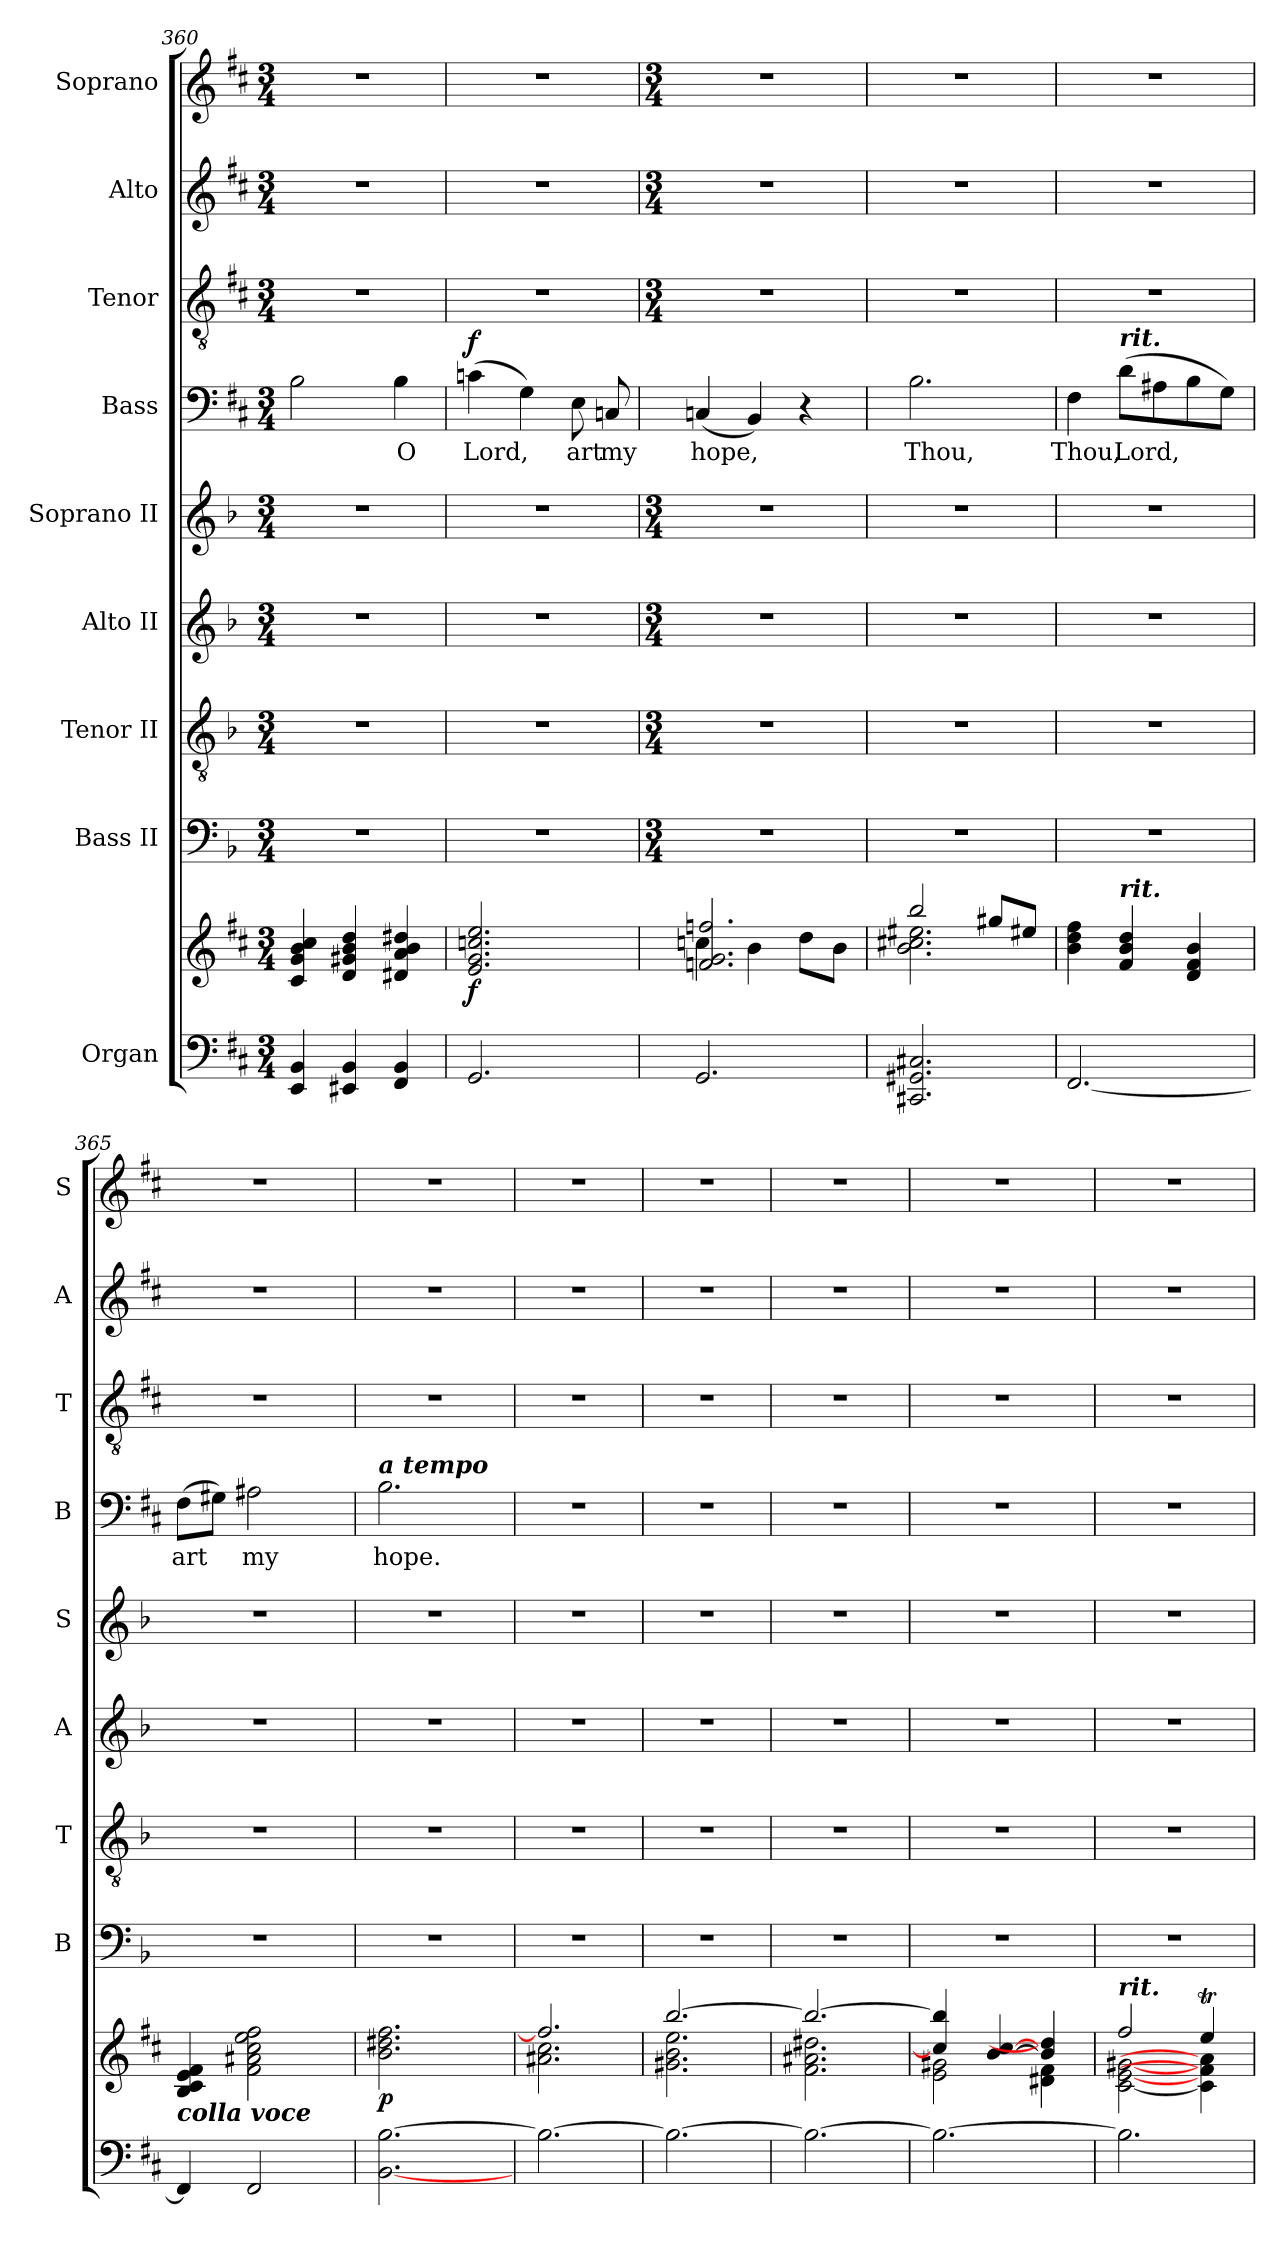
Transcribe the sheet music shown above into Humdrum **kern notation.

**kern	**kern	**dynam	**kern	**kern	**kern	**kern	**kern	**text	**dynam	**kern	**kern	**kern
*part9	*part9	*part9	*part8	*part7	*part6	*part5	*part4	*part4	*part4	*part3	*part2	*part1
*staff10	*staff9	*staff9/10	*staff8	*staff7	*staff6	*staff5	*staff4	*staff4	*staff4	*staff3	*staff2	*staff1
*I"Organ	*	*	*I"Bass II	*I"Tenor II	*I"Alto II	*I"Soprano II	*I"Bass	*	*	*I"Tenor	*I"Alto	*I"Soprano
*	*	*	*I'B	*I'T	*I'A	*I'S	*I'B	*	*	*I'T	*I'A	*I'S
*clefF4	*clefG2	*	*clefF4	*clefGv2	*clefG2	*clefG2	*clefF4	*	*	*clefGv2	*clefG2	*clefG2
*k[f#c#]	*k[f#c#]	*	*k[b-]	*k[b-]	*k[b-]	*k[b-]	*k[f#c#]	*	*	*k[f#c#]	*k[f#c#]	*k[f#c#]
*D:	*D:	*	*F:	*F:	*F:	*F:	*D:	*	*	*D:	*D:	*D:
*M3/4	*M3/4	*	*M3/4	*M3/4	*M3/4	*M3/4	*M3/4	*	*	*M3/4	*M3/4	*M3/4
=360	=360	=360	=360	=360	=360	=360	=360	=360	=360	=360	=360	=360
*^	*^	*	*	*	*	*	*	*	*	*	*	*
4EE 4BB	2ryy	2.ryy	4c#/ 4g/ 4b/ 4cc#/	.	2.r	2.r	2.r	2.r	2B	.	.	2.r	2.r	2.r
4EE#X 4BB	.	.	4d/ 4g#X/ 4b/ 4dd/	.	.	.	.	.	.	.	.	.	.	.
!	!	!	!	!	!	!	!	!	!	!LO:LY:b	!	!	!	!
4FF# 4BB	4ryy	.	4d#X/ 4a/ 4b/ 4dd#X/	.	.	.	.	.	4B	O	.	.	.	.
=361	=361	=361	=361	=361	=361	=361	=361	=361	=361	=361	=361	=361	=361	=361
!	!LO:N:vis=1	!	!	!LO:DY:b	!	!	!	!	!	!LO:LY:b	!LO:DY:b	!	!	!
2.GG	2.ryy	2.ryy	2.e/ 2.g/ 2.ccn/ 2.ee/	f	2.r	2.r	2.r	2.r	(>4cn	Lord,	f	2.r	2.r	2.r
.	.	.	.	.	.	.	.	.	4G)	.	.	.	.	.
!	!	!	!	!	!	!	!	!	!	!LO:LY:b	!	!	!	!
.	.	.	.	.	.	.	.	.	8E	art	.	.	.	.
!	!	!	!	!	!	!	!	!	!	!LO:LY:b	!	!	!	!
.	.	.	.	.	.	.	.	.	8CnL	my	.	.	.	.
*v	*v	*	*	*	*	*	*	*	*	*	*	*	*	*
!!LO:LB:g=z
=362	=362	=362	=362	=362	=362	=362	=362	=362	=362	=362	=362	=362	=362
*	*	*	*	*M3/4	*M3/4	*M3/4	*M3/4	*	*	*	*M3/4	*M3/4	*M3/4
!	!	!	!	!	!	!	!	!	!LO:LY:b	!	!	!	!
2.GG	4ccn\	2.fn/ 2.g/ 2.ffn/	.	2.r	2.r	2.r	2.r	(<4Cn	hope,	.	2.r	2.r	2.r
.	4b\	.	.	.	.	.	.	4BB)	.	.	.	.	.
.	8dd\L	.	.	.	.	.	.	4r	.	.	.	.	.
.	8b\J	.	.	.	.	.	.	.	.	.	.	.	.
=363	=363	=363	=363	=363	=363	=363	=363	=363	=363	=363	=363	=363	=363
!	!	!	!	!	!	!	!	!	!LO:LY:b	!	!	!	!
2.CC#X 2.GG#X 2.C#X	2bb/	2.b\ 2.cc#X\ 2.ee#X\	.	2.r	2.r	2.r	2.r	2.B	Thou,	.	2.r	2.r	2.r
.	8gg#X/L	.	.	.	.	.	.	.	.	.	.	.	.
.	8ee#X/J	.	.	.	.	.	.	.	.	.	.	.	.
=364	=364	=364	=364	=364	=364	=364	=364	=364	=364	=364	=364	=364	=364
!	!	!	!	!	!	!	!	!	!LO:LY:b	!	!	!	!
[2.FF#	2ryy	4b\ 4dd\ 4ff#\	.	2.r	2.r	2.r	2.r	4F#	Thou,	.	2.r	2.r	2.r
!	!	!	!	!	!	!	!	!LO:TX:a:Bi:t=rit.	!	!	!	!	!
!	!	!LO:TX:a:Bi:t=rit.	!	!	!	!	!	!	!	!	!	!	!
!	!	!	!	!	!	!	!	!	!LO:LY:b	!	!	!	!
.	.	4f#/ 4b/ 4dd/	.	.	.	.	.	(>8dL	Lord,	.	.	.	.
.	.	.	.	.	.	.	.	8A#X	.	.	.	.	.
.	4ryy	4d/ 4f#/ 4b/	.	.	.	.	.	8B	.	.	.	.	.
.	.	.	.	.	.	.	.	8GJ)	.	.	.	.	.
=365	=365	=365	=365	=365	=365	=365	=365	=365	=365	=365	=365	=365	=365
!	!LO:TX:b:Bi:t=colla voce	!	!	!	!	!	!	!	!	!	!	!	!
!	!	!	!	!	!	!	!	!	!LO:LY:b	!	!	!	!
4FF#]	2ryy	4B/ 4c#/ 4e/ 4f#/	.	2.r	2.r	2.r	2.r	(>8F#L	art	.	2.r	2.r	2.r
.	.	.	.	.	.	.	.	8G#XJ)	.	.	.	.	.
!	!	!	!	!	!	!	!	!	!LO:LY:b	!	!	!	!
2FF#	.	2f#\ 2a#X\ 2cc#\ 2ee\ 2ff#\	.	.	.	.	.	2A#X	my	.	.	.	.
.	4ryy	.	.	.	.	.	.	.	.	.	.	.	.
=366	=366	=366	=366	=366	=366	=366	=366	=366	=366	=366	=366	=366	=366
!	!	!	!	!	!	!	!	!LO:TX:a:Bi:t=a tempo	!	!	!	!	!
!	!	!	!LO:DY:b	!	!	!	!	!	!LO:LY:b	!	!	!	!
[2.BB [2.B	2ryy	2.b\ 2.dd#X\ 2.ff#\	p	2.r	2.r	2.r	2.r	2.B\	hope.	.	2.r	2.r	2.r
.	4ryy	.	.	.	.	.	.	.	.	.	.	.	.
=367	=367	=367	=367	=367	=367	=367	=367	=367	=367	=367	=367	=367	=367
!	!	!	!	!	!	!	!	!LO:N:vis=1	!	!	!	!	!
2.B_	2.ff#/]	2.a#X\ 2.cc#\	.	2.r	2.r	2.r	2.r	2.r	.	.	2.r	2.r	2.r
=368	=368	=368	=368	=368	=368	=368	=368	=368	=368	=368	=368	=368	=368
!	!	!	!	!	!	!	!	!LO:N:vis=1	!	!	!	!	!
2.B_	[2.bb/	2.g#X\ 2.b\ 2.ee\	.	2.r	2.r	2.r	2.r	2.r	.	.	2.r	2.r	2.r
=369	=369	=369	=369	=369	=369	=369	=369	=369	=369	=369	=369	=369	=369
!	!	!	!	!	!	!	!	!LO:N:vis=1	!	!	!	!	!
2.B_	2.bb/_	2.f#\ 2.a#X\ 2.dd#X\	.	2.r	2.r	2.r	2.r	2.r	.	.	2.r	2.r	2.r
=370	=370	=370	=370	=370	=370	=370	=370	=370	=370	=370	=370	=370	=370
!	!	!	!	!	!	!	!	!LO:N:vis=1	!	!	!	!	!
2.B_	4cc#/] 4bb/]	2e\ 2g#X\	.	2.r	2.r	2.r	2.r	2.r	.	.	2.r	2.r	2.r
.	[4b/ [4cc#/	.	.	.	.	.	.	.	.	.	.	.	.
.	4b/] 4dd#/]	4d#X\ 4f#\	.	.	.	.	.	.	.	.	.	.	.
=371	=371	=371	=371	=371	=371	=371	=371	=371	=371	=371	=371	=371	=371
!	!LO:TX:a:Bi:t=rit.	!	!	!	!	!	!	!	!	!	!	!	!
!	!	!	!	!	!	!	!	!LO:N:vis=1	!	!	!	!	!
2.B]	2ff#/	[2c#\ [2e\ [2g#X\	.	2.r	2.r	2.r	2.r	2.r	.	.	2.r	2.r	2.r
.	4eeT/	4c#\] 4f#\] 4a#\]	.	.	.	.	.	.	.	.	.	.	.
*	*v	*v	*	*	*	*	*	*	*	*	*	*	*
=	=	=	=	=	=	=	=	=	=	=	=	=
*-	*-	*-	*-	*-	*-	*-	*-	*-	*-	*-	*-	*-
